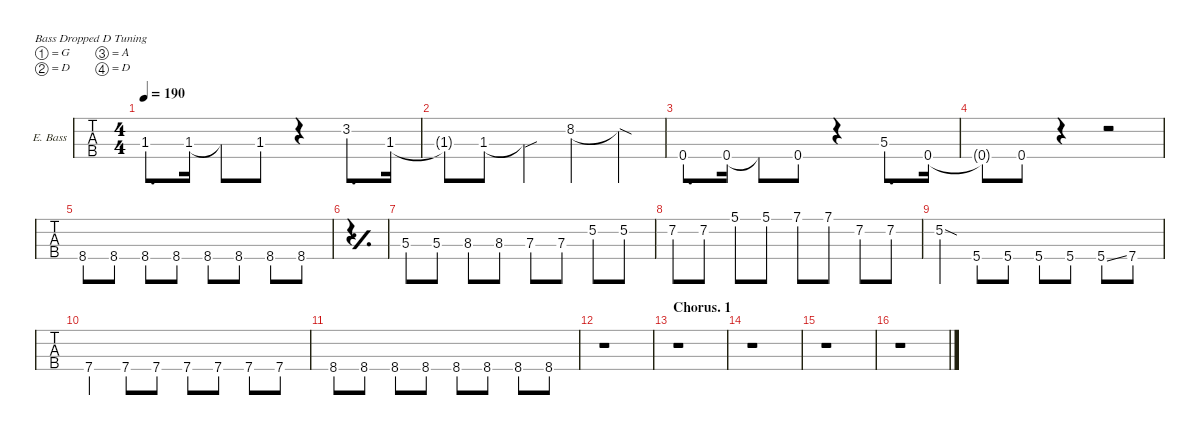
\defaultSystemsLayout 4
\hideDynamics
\bracketExtendMode nobrackets
\firstSystemTrackNameOrientation horizontal
\track ("Ele. Bass" "E. Bass") {defaultSystemsLayout 4 instrument electricbassfinger}
\staff {tabs}
\tuning (G2 D2 A1 D1)
\ts (4 4)
\tempo 190
\clef f4
\scale
0.28514
\ks dminor
1.3{acc b}.8{d dy f} 1.3{acc b}.16{beam split} 1.3{t acc b}.8 1.3{acc b}.8 r.4 3.2{acc forcenatural}.8{d} 1.3{acc b}.16 |
\scale
0.238755 1.3{t acc b}.8 1.3{acc b}.8 1.3{sou t acc b}.4 8.2{acc b}.4 8.2{sod t acc b}.4 |
\scale
0.238053 0.4{acc forcenatural}.8{d} 0.4{acc forcenatural}.16{beam split} 0.4{t acc forcenatural}.8 0.4{acc forcenatural}.8 r.4 5.3{acc forcenatural}.8{d} 0.4{acc forcenatural}.16 |
\scale
0.238053 0.4{t acc forcenatural}.8 0.4{acc forcenatural}.8 r.4 r.2 |
\scale
0.285842 8.4{acc b}.8 8.4{acc b}.8 8.4{acc b}.8 8.4{acc b}.8 8.4{acc b}.8 8.4{acc b}.8 8.4{acc b}.8 8.4{acc b}.8 |
\simile simple
\scale
0.238053 |
\simile none
\scale
0.238053 5.3{acc forcenatural}.8 5.3{acc forcenatural}.8 8.3{acc forcenatural}.8 8.3{acc forcenatural}.8 7.3{acc forcenatural}.8 7.3{acc forcenatural}.8 5.2{acc forcenatural}.8 5.2{acc forcenatural}.8 |
\scale
0.238052 7.2{acc forcenatural}.8 7.2{acc forcenatural}.8 5.1{acc forcenatural}.8 5.1{acc forcenatural}.8 7.1{acc forcenatural}.8 7.1{acc forcenatural}.8 7.2{acc forcenatural}.8 7.2{acc forcenatural}.8 |
\scale
0.285842 5.2{sod acc forcenatural}.4 5.4{acc forcenatural}.8 5.4{acc forcenatural}.8 5.4{acc forcenatural}.8 5.4{acc forcenatural}.8 5.4{ss acc forcenatural}.8 7.4{acc forcenatural}.8 |
\scale
0.238053 7.4{acc forcenatural}.4 7.4{acc forcenatural}.8 7.4{acc forcenatural}.8 7.4{acc forcenatural}.8 7.4{acc forcenatural}.8 7.4{acc forcenatural}.8 7.4{acc forcenatural}.8 |
\scale
0.238053 8.4{acc b}.8 8.4{acc b}.8 8.4{acc b}.8 8.4{acc b}.8 8.4{acc b}.8 8.4{acc b}.8 8.4{acc b}.8 8.4{acc b}.8 |
\scale
0.238052 r.1 |
\section ("" "Chorus. 1")
r.1 |
r.1 |
r.1 |
r.1
